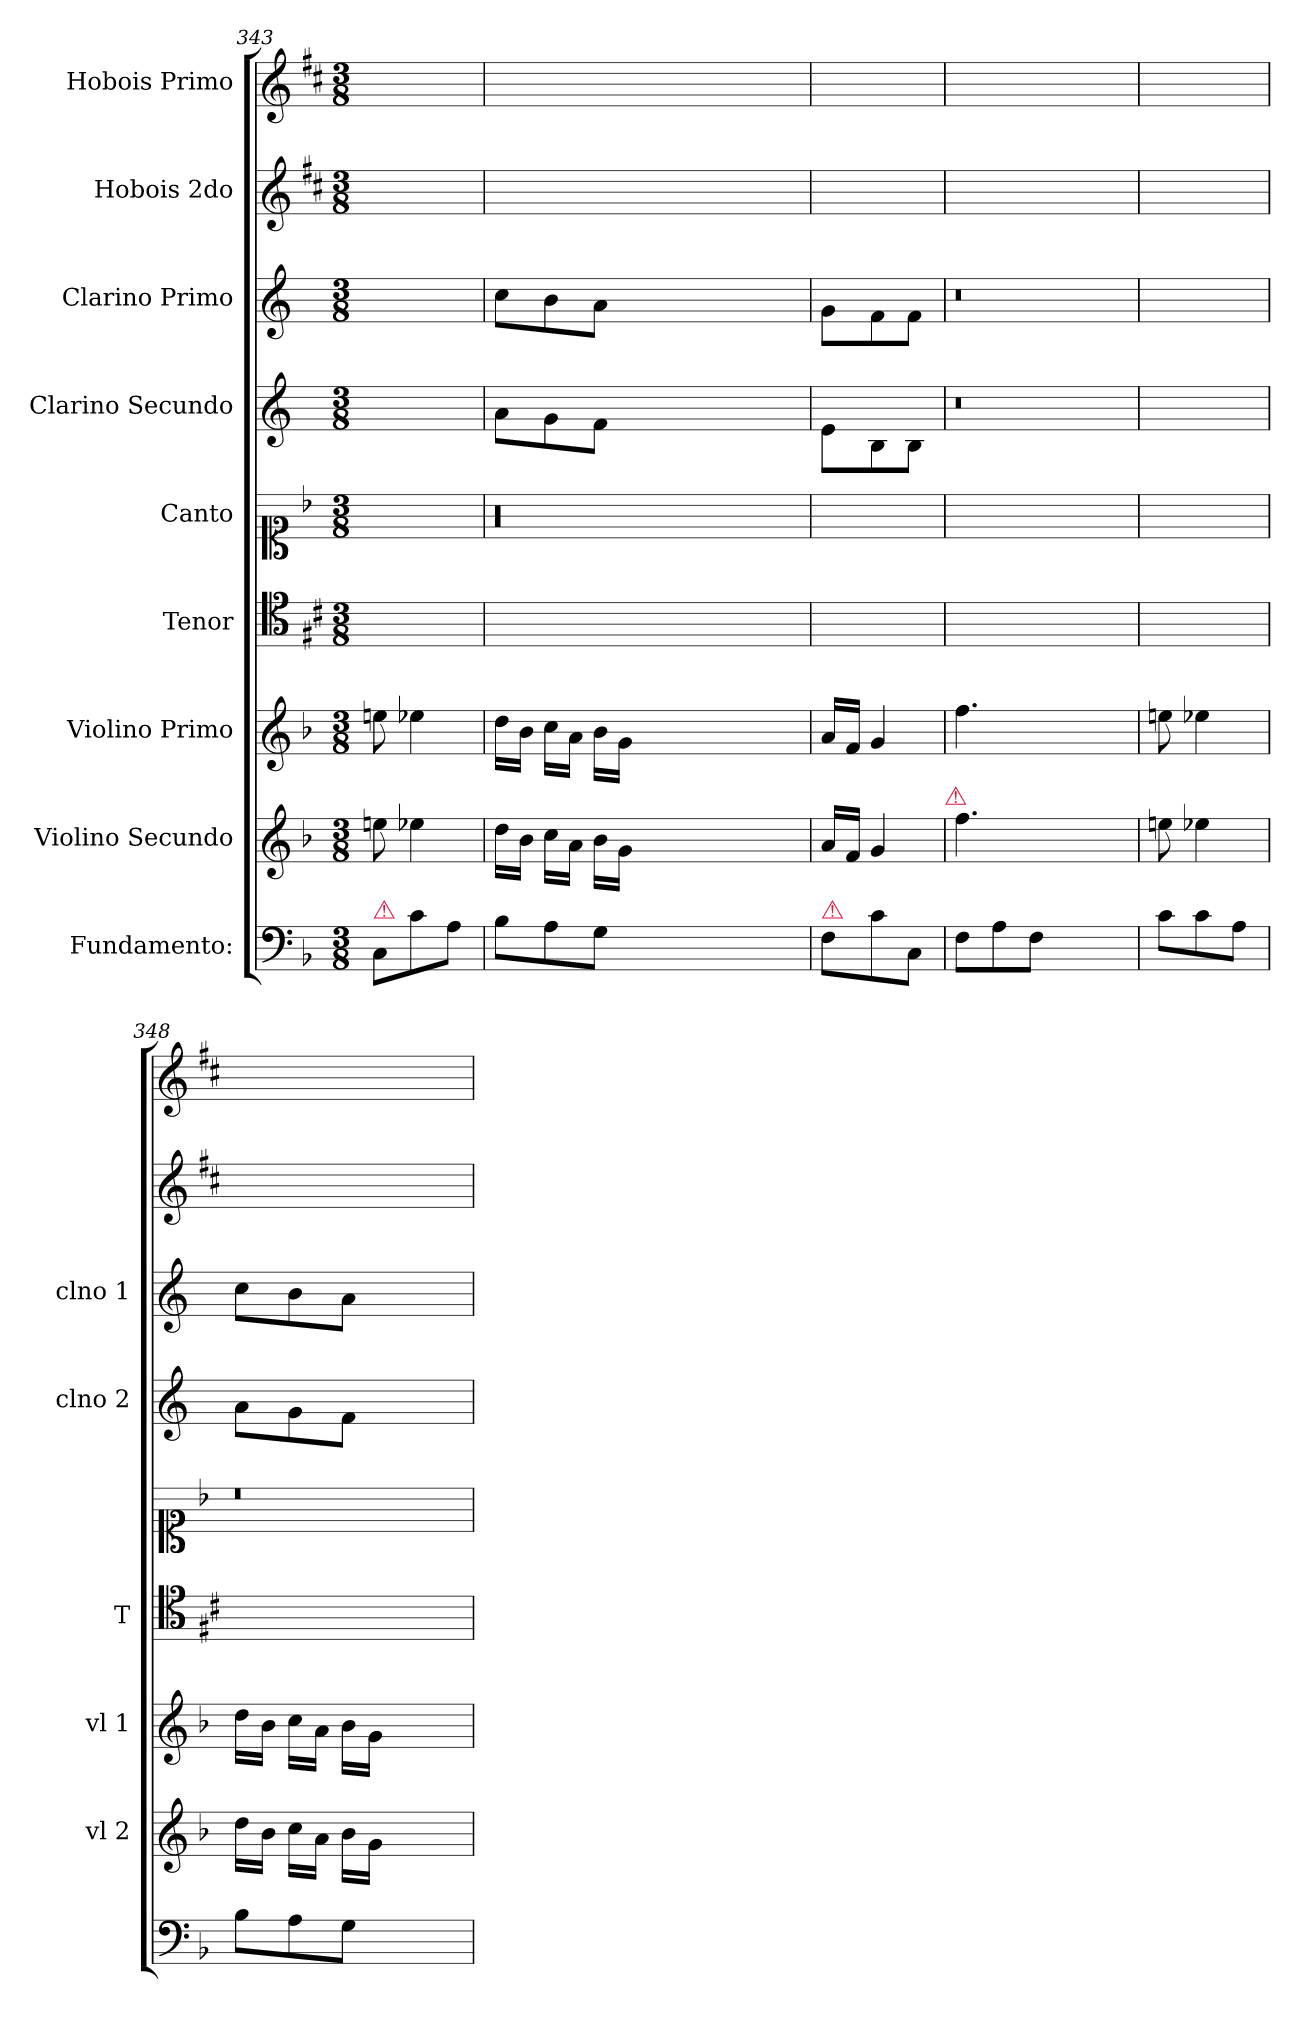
**kern	**kern	**kern	**kern	**kern	**kern	**kern	**kern	**kern
*part9	*part8	*part7	*part6	*part5	*part4	*part3	*part2	*part1
*staff9	*staff8	*staff7	*staff6	*staff5	*staff4	*staff3	*staff2	*staff1
*I"Fundamento:	*I"Violino Secundo	*I"Violino Primo	*I"Tenor	*I"Canto	*I"Clarino Secundo	*I"Clarino Primo	*I"Hobois 2do	*I"Hobois Primo
*	*I'vl 2	*I'vl 1	*I'T	*	*I'clno 2	*I'clno 1	*	*
*clefF4	*clefG2	*clefG2	*clefC4	*clefC1	*clefG2	*clefG2	*clefG2	*clefG2
*	*	*	*	*	*ITrd-1c-2	*ITrd-1c-2	*	*
*k[b-]	*k[b-]	*k[b-]	*k[f#c#]	*k[b-]	*k[f#c#]	*k[f#c#]	*k[f#c#]	*k[f#c#]
*M3/8	*M3/8	*M3/8	*M3/8	*M3/8	*M3/8	*M3/8	*M3/8	*M3/8
=343	=343	=343	=343	=343	=343	=343	=343	=343
!LO:TX:a:color=crimson:t=⚠	!	!	!	!	!	!	!	!
8C/L	8een\	8een\	4.ryy	4.ryy	4.ryy	4.ryy	4.ryy	4.ryy
8c\	4ee-X\	4ee-X\	.	.	.	.	.	.
8A\J	.	.	.	.	.	.	.	.
=344	=344	=344	=344	=344	=344	=344	=344	=344
!	!	!	!	!LO:N:vis=00	!	!	!	!
8B-\L	16dd\LL	16dd\LL	4.ryy	1.r	8b\L	8dd\L	4.ryy	4.ryy
.	16b-\JJ	16b-\JJ	.	.	.	.	.	.
8A\	16cc\LL	16cc\LL	.	.	8a\	8cc#\	.	.
.	16a\JJ	16a\JJ	.	.	.	.	.	.
8G\J	16b-\LL	16b-\LL	.	.	8g\J	8b\J	.	.
.	16g\JJ	16g\JJ	.	.	.	.	.	.
1ryy	1ryy	1ryy	1ryy	.	1ryy	1ryy	1ryy	1ryy
8ryy	8ryy	8ryy	8ryy	.	8ryy	8ryy	8ryy	8ryy
=345	=345	=345	=345	=345	=345	=345	=345	=345
!LO:TX:a:color=crimson:t=⚠	!	!	!	!	!	!	!	!
8F\L	16a/LL	16a/LL	4.ryy	4.ryy	8f#\L	8a\L	4.ryy	4.ryy
.	16f/JJ	16f/JJ	.	.	.	.	.	.
8c\	4g/	4g/	.	.	8c#\	8g\	.	.
8C/J	.	.	.	.	8c#\J	8g\J	.	.
!	!LO:TX:a:color=crimson:t=⚠	!	!	!	!	!	!	!
=346	=346	=346	=346	=346	=346	=346	=346	=346
!	!	!	!	!	!LO:N:vis=0	!LO:N:vis=0	!	!
8F\L	4.ff\	4.ff\	4.ryy	2.ryy	2.r	2.r	4.ryy	4.ryy
8A\	.	.	.	.	.	.	.	.
8F\J	.	.	.	.	.	.	.	.
4.ryy	4.ryy	4.ryy	4.ryy	.	.	.	4.ryy	4.ryy
=347	=347	=347	=347	=347	=347	=347	=347	=347
8c\L	8een\	8een\	4.ryy	4.ryy	4.ryy	4.ryy	4.ryy	4.ryy
8c\	4ee-X\	4ee-X\	.	.	.	.	.	.
8A\J	.	.	.	.	.	.	.	.
=348	=348	=348	=348	=348	=348	=348	=348	=348
!	!	!	!	!LO:N:vis=0	!	!	!	!
8B-\L	16dd\LL	16dd\LL	4.ryy	2.rb	8b\L	8dd\L	4.ryy	4.ryy
.	16b-\JJ	16b-\JJ	.	.	.	.	.	.
8A\	16cc\LL	16cc\LL	.	.	8a\	8cc#\	.	.
.	16a\JJ	16a\JJ	.	.	.	.	.	.
8G\J	16b-\LL	16b-\LL	.	.	8g\J	8b\J	.	.
.	16g\JJ	16g\JJ	.	.	.	.	.	.
4.ryy	4.ryy	4.ryy	4.ryy	.	4.ryy	4.ryy	4.ryy	4.ryy
=	=	=	=	=	=	=	=	=
*-	*-	*-	*-	*-	*-	*-	*-	*-
